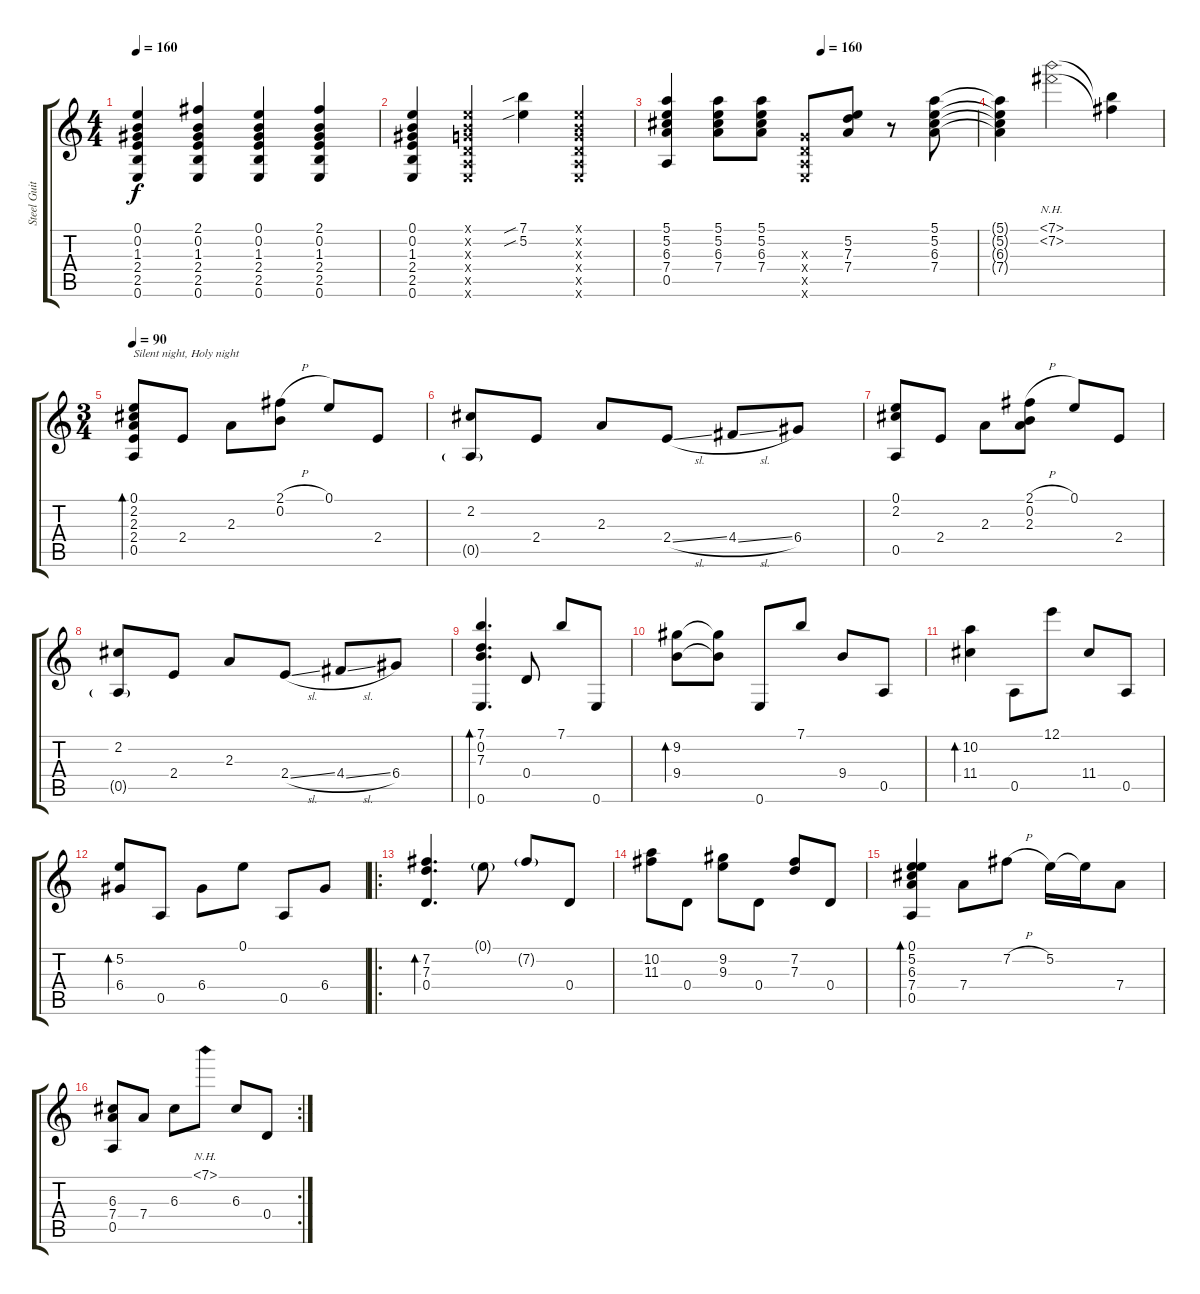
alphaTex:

\track ("Steel Guitar" "Steel Guit") {instrument acousticguitarsteel}
\staff {score tabs}
\tuning (E4 B3 G3 D3 A2 E2) {hide}
\ts (4 4)
\tempo 160
\clef g2
\ks c
(0.1 0.2 1.3 2.4 2.5 0.6).4{dy f} (2.1 0.2 1.3 2.4 2.5 0.6).4 (0.1 0.2 1.3 2.4 2.5 0.6).4 (2.1 0.2 1.3 2.4 2.5 0.6).4 |
(0.1 0.2 1.3 2.4 2.5 0.6).4 (0.1{x} 0.2{x} 0.3{x} 0.4{x} 0.5{x} 0.6{x}).4 (7.1{sib} 5.2{sib}).4 (0.1{x} 0.2{x} 0.3{x} 0.4{x} 0.5{x} 0.6{x}).4 |
\tempo (160 0.5)
(5.1 5.2 6.3 7.4 0.5).4 (5.1 5.2 6.3 7.4).8 (5.1 5.2 6.3 7.4).8 (0.3{x} 0.4{x} 0.5{x} 0.6{x}).8 (5.2 7.3 7.4).8 r.8 (5.1 5.2 6.3 7.4).8 |
(5.1{t} 5.2{t} 6.3{t} 7.4{t}).4 (7.1{nh} 7.2{nh}).2 (7.1{t} 7.2{t}).4 |
\ts (3 4)
\tempo 90
(0.1 2.2 2.3 2.4 0.5).8{bd 120 txt "Silent night, Holy night"} 2.4.8 2.3.8 (2.1{h} 0.2).8 0.1.8 2.4.8 |
(2.2 0.5{g}).8 2.4.8 2.3.8 2.4{sl}.8 4.4{sl}.8 6.4.8 |
(0.1 2.2 0.5).8 2.4.8 2.3.8 (2.1{h} 0.2 2.3).8 0.1.8 2.4.8 |
(2.2 0.5{g}).8 2.4.8 2.3.8 2.4{sl}.8 4.4{sl}.8 6.4.8 |
(7.1 0.2 7.3 0.6).4{d bd 120} 0.4.8 7.1.8 0.6.8 |
(9.2 9.4).8{bd 120} (9.2{t} 9.4{t}).8 0.6.8 7.1.8 9.4.8 0.5.8 |
(10.2 11.4).4{bd 120} 0.5.8 12.1.8 11.4.8 0.5.8 |
(5.2 6.4).8{bd 120} 0.5.8 6.4.8 0.1.8 0.5.8 6.4.8 |
\ro
(7.2 7.3 0.4).4{d bd 120} 0.1{g}.8 7.2{g}.8 0.4.8 |
(10.2 11.3).8 0.4.8 (9.2 9.3).8 0.4.8 (7.2 7.3).8 0.4.8 |
(0.1 5.2 6.3 7.4 0.5).4{bd 120} 7.4.8 7.2{h}.8 5.2.16 5.2{t}.16 7.4.8 |
\rc 2
(6.3 7.4 0.5).8 7.4.8 6.3.8 7.1{nh}.8 6.3.8 0.4.8
